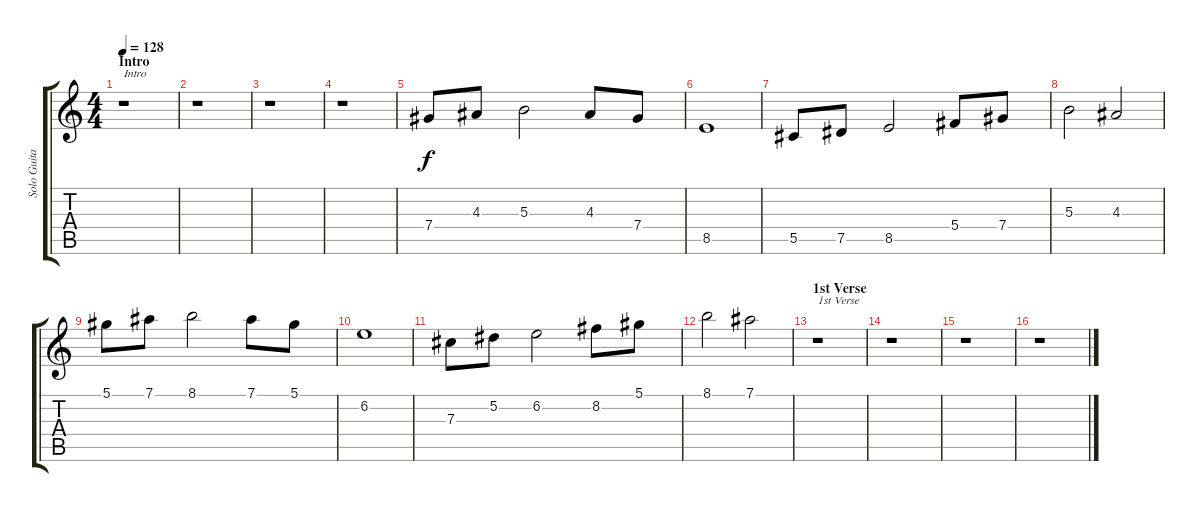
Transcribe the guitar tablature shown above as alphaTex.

\track ("Solo Guitar" "Solo Guita") {instrument overdrivenguitar}
\staff {score tabs}
\tuning (Eb4 Bb3 Gb3 Db3 Ab2 Eb2) {hide}
\ts (4 4)
\section ("" "Intro")
\tempo 128
\clef g2
\ks c
r.1{txt "Intro" dy f instrument overdrivenguitar} |
r.1 |
r.1 |
r.1 |
7.4.8 4.3.8 5.3.2 4.3.8 7.4.8 |
8.5.1 |
5.5.8 7.5.8 8.5.2 5.4.8 7.4.8 |
5.3.2 4.3.2 |
5.1.8 7.1.8 8.1.2 7.1.8 5.1.8 |
6.2.1 |
7.3.8 5.2.8 6.2.2 8.2.8 5.1.8 |
8.1.2 7.1.2 |
\section ("" "1st Verse")
r.1{txt "1st Verse"} |
r.1 |
r.1 |
r.1
